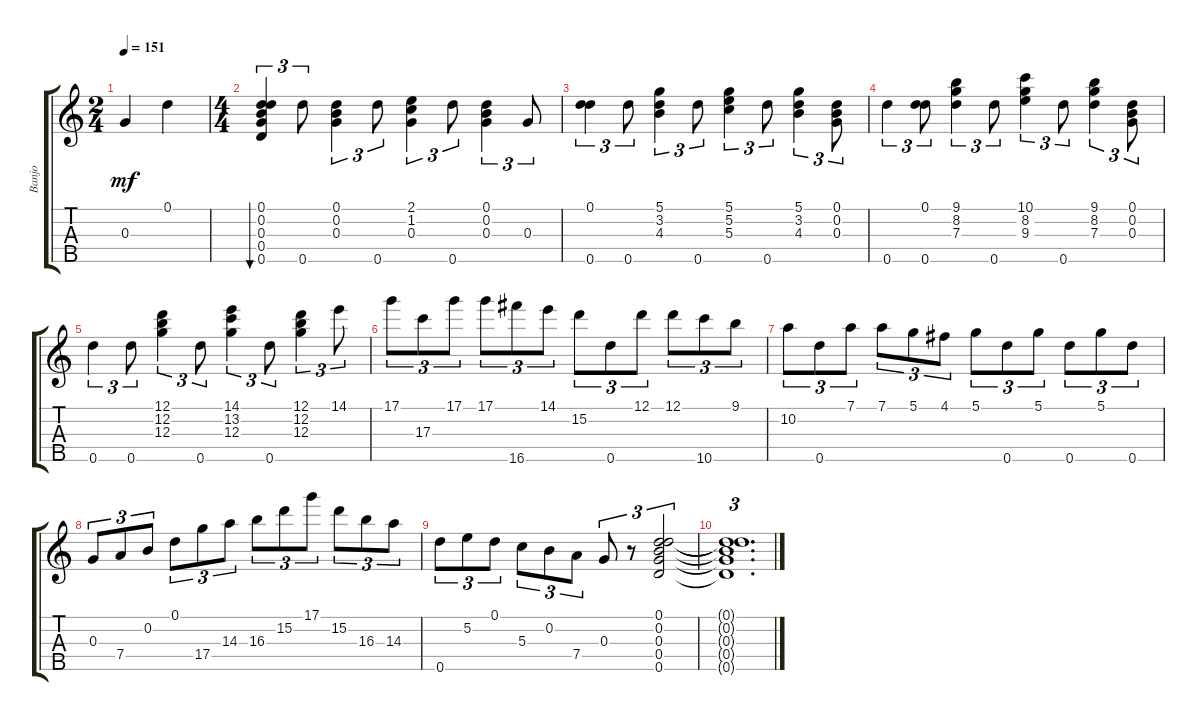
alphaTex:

\track ("Banjo" "Banjo") {instrument banjo}
\staff {score tabs}
\tuning (D4 B3 G3 D3 D4) {hide}
\displaytranspose 12
\ts (2 4)
\tempo 151
\clef g2
\ks c
0.3.4{dy mf} 0.1.4 |
\ts (4 4)
(0.1 0.2 0.3 0.4 0.5).4{tu (3 2) bu 120} 0.5.8{tu (3 2)} (0.1 0.2 0.3).4{tu (3 2)} 0.5.8{tu (3 2)} (2.1 1.2 0.3).4{tu (3 2)} 0.5.8{tu (3 2)} (0.1 0.2 0.3).4{tu (3 2)} 0.3.8{tu (3 2)} |
(0.1 0.5).4{tu (3 2)} 0.5.8{tu (3 2)} (5.1 3.2 4.3).4{tu (3 2)} 0.5.8{tu (3 2)} (5.1 5.2 5.3).4{tu (3 2)} 0.5.8{tu (3 2)} (5.1 3.2 4.3).4{tu (3 2)} (0.1 0.2 0.3).8{tu (3 2)} |
0.5.4{tu (3 2)} (0.1 0.5).8{tu (3 2)} (9.1 8.2 7.3).4{tu (3 2)} 0.5.8{tu (3 2)} (10.1 8.2 9.3).4{tu (3 2)} 0.5.8{tu (3 2)} (9.1 8.2 7.3).4{tu (3 2)} (0.1 0.2 0.3).8{tu (3 2)} |
0.5.4{tu (3 2)} 0.5.8{tu (3 2)} (12.1 12.2 12.3).4{tu (3 2)} 0.5.8{tu (3 2)} (14.1 13.2 12.3).4{tu (3 2)} 0.5.8{tu (3 2)} (12.1 12.2 12.3).4{tu (3 2)} 14.1.8{tu (3 2)} |
17.1.8{tu (3 2)} 17.3.8{tu (3 2)} 17.1.8{tu (3 2)} 17.1.8{tu (3 2)} 16.5.8{tu (3 2)} 14.1.8{tu (3 2)} 15.2.8{tu (3 2)} 0.5.8{tu (3 2)} 12.1.8{tu (3 2)} 12.1.8{tu (3 2)} 10.5.8{tu (3 2)} 9.1.8{tu (3 2)} |
10.2.8{tu (3 2)} 0.5.8{tu (3 2)} 7.1.8{tu (3 2)} 7.1.8{tu (3 2)} 5.1.8{tu (3 2)} 4.1.8{tu (3 2)} 5.1.8{tu (3 2)} 0.5.8{tu (3 2)} 5.1.8{tu (3 2)} 0.5.8{tu (3 2)} 5.1.8{tu (3 2)} 0.5.8{tu (3 2)} |
0.3.8{tu (3 2)} 7.4.8{tu (3 2)} 0.2.8{tu (3 2)} 0.1.8{tu (3 2)} 17.4.8{tu (3 2)} 14.3.8{tu (3 2)} 16.3.8{tu (3 2)} 15.2.8{tu (3 2)} 17.1.8{tu (3 2)} 15.2.8{tu (3 2)} 16.3.8{tu (3 2)} 14.3.8{tu (3 2)} |
0.5.8{tu (3 2)} 5.2.8{tu (3 2)} 0.1.8{tu (3 2)} 5.3.8{tu (3 2)} 0.2.8{tu (3 2)} 7.4.8{tu (3 2)} 0.3.8{tu (3 2)} r.8{tu (3 2)} (0.1 0.2 0.3 0.4 0.5).2{tu (3 2)} |
(0.1{t} 0.2{t} 0.3{t} 0.4{t} 0.5{t}).1{d tu (3 2)}
